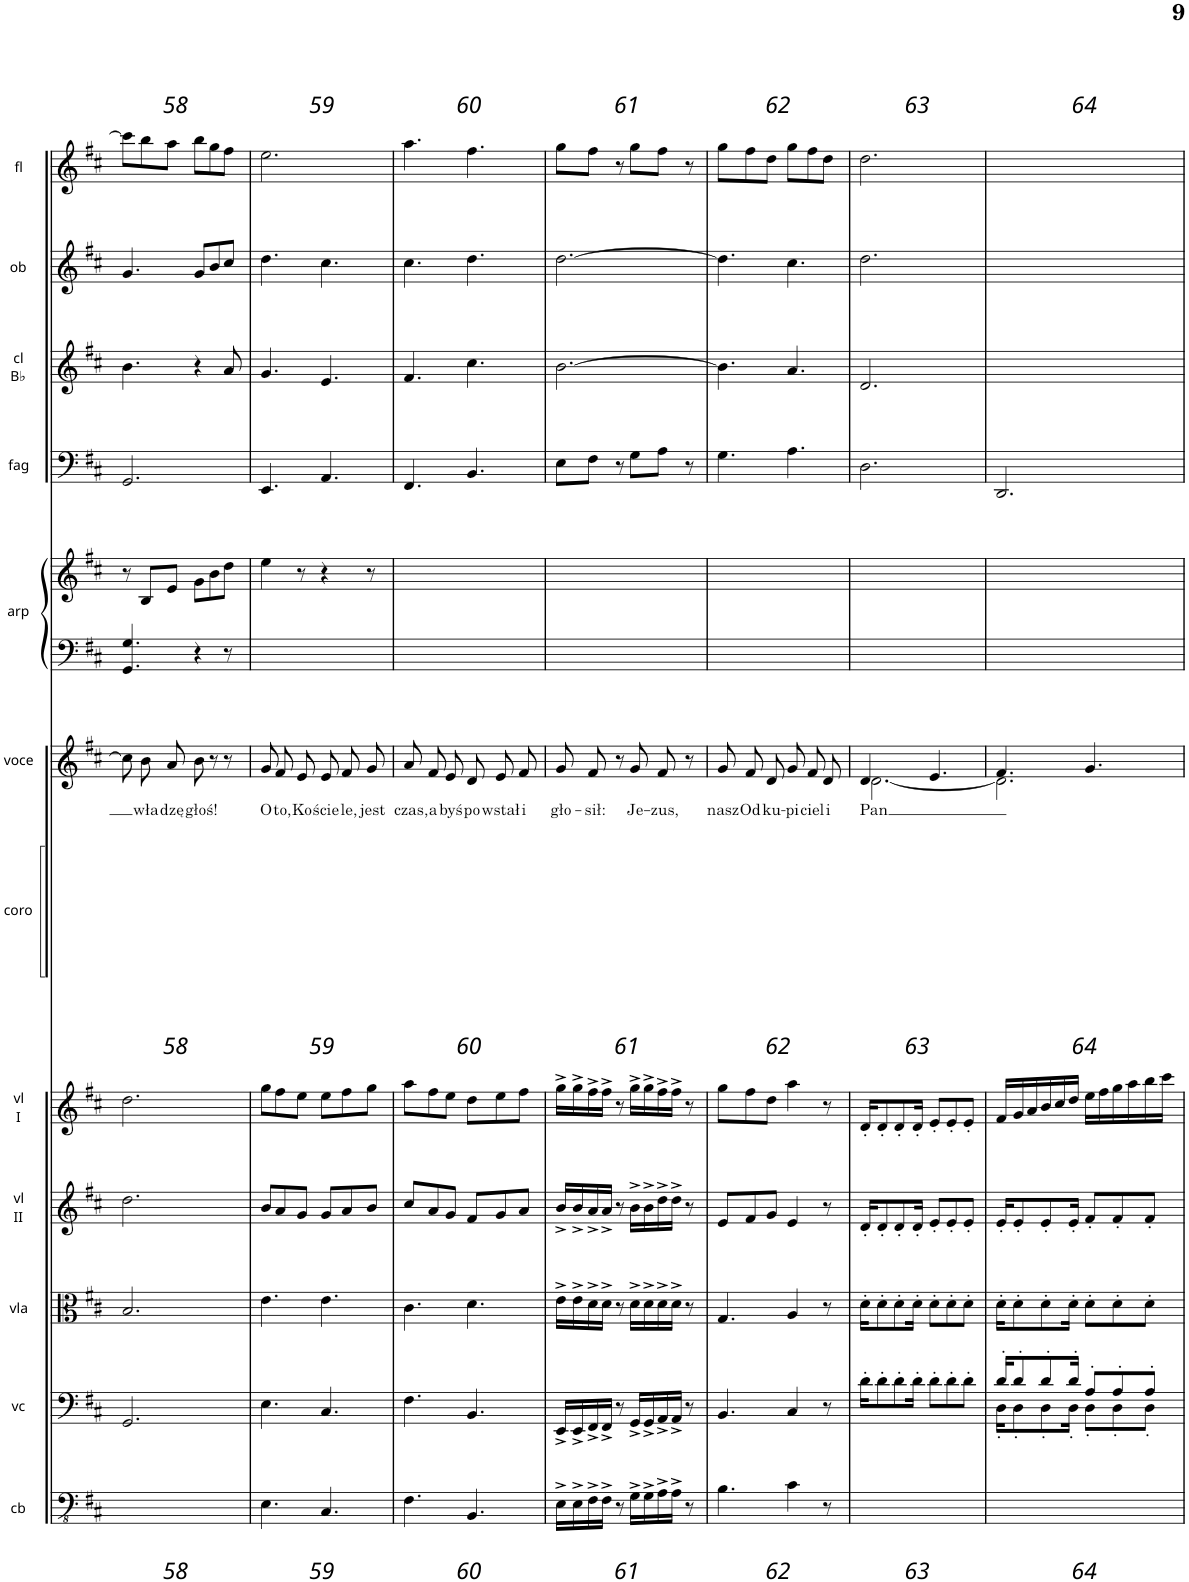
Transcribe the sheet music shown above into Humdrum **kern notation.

**kern	**kern	**kern	**kern	**kern	**kern	**kern	**kern	**text	**kern	**kern	**kern	**kern	**kern	**kern
*part12	*part11	*part10	*part9	*part8	*part7	*part7	*part6	*part6	*part5	*part5	*part4	*part3	*part2	*part1
*staff14	*staff13	*staff12	*staff11	*staff10	*staff9	*staff8	*staff7	*staff7	*staff6	*staff5	*staff4	*staff3	*staff2	*staff1
*I"contrabbassi	*I"violoncelli	*I"viole	*I"violini II	*I"violini I	*I"coro	*	*I"voce principale	*	*I"arpa	*	*I"fagotto	*I"clarinetto in Bb	*I"oboe	*I"flauto
*I'cb	*I'vc	*	*I'vl II	*I'vl I	*I'coro	*	*I'voce	*	*I'arp	*	*I'fag	*I'cl Bb	*I'ob	*I'fl
!!LO:PB:g=z
*clefFv4	*clefF4	*clefC3	*clefG2	*clefG2	*clefF4	*clefG2	*clefG2	*	*clefF4	*clefG2	*clefF4	*clefG2	*clefG2	*clefG2
*	*	*	*	*	*	*	*	*	*	*	*	*Trd1c2	*	*
*k[f#c#]	*k[f#c#]	*k[f#c#]	*k[f#c#]	*k[f#c#]	*k[f#c#]	*k[f#c#]	*k[f#c#]	*	*k[f#c#]	*k[f#c#]	*k[f#c#]	*k[f#c#]	*k[f#c#]	*k[f#c#]
*M6/8	*M6/8	*M6/8	*M6/8	*M6/8	*M6/8	*M6/8	*M6/8	*	*M6/8	*M6/8	*M6/8	*M6/8	*M6/8	*M6/8
=58	=58	=58	=58	=58	=58	=58	=58	=58	=58	=58	=58	=58	=58	=58
2.ryy	2.GG/	2.B/	2.dd\	2.dd\	2.ryy	2.ryy	8cc#\L]	.	4.GG/ 4.G/	8r	2.GG/	4.b\	4.g/	8ccc#\L]
!	!	!	!	!	!	!	!	!LO:LY:b	!	!	!	!	!	!
.	.	.	.	.	.	.	8b\	wła-	.	8B/L	.	.	.	8bb\
!	!	!	!	!	!	!	!	!LO:LY:b	!	!	!	!	!	!
.	.	.	.	.	.	.	8a\J	-dzę	.	8e/J	.	.	.	8aa\J
!	!	!	!	!	!	!	!	!LO:LY:b	!	!	!	!	!	!
.	.	.	.	.	.	.	8b\	głoś!	4r	8g\L	.	4r	8g/L	8bb\L
.	.	.	.	.	.	.	8r	.	.	8b\	.	.	8b/	8gg\
.	.	.	.	.	.	.	8r	.	8r	8dd\J	.	8a/	8cc#/J	8ff#\J
=59	=59	=59	=59	=59	=59	=59	=59	=59	=59	=59	=59	=59	=59	=59
!	!	!	!	!	!	!	!	!LO:LY:b	!	!	!	!	!	!
4.EE\	4.E\	4.e\	8b/L	8gg\L	2.ryy	2.ryy	8g/L	O-	2.ryy	4ee\	4.EE/	4.g/	4.dd\	2.ee\
!	!	!	!	!	!	!	!	!LO:LY:b	!	!	!	!	!	!
.	.	.	8a/	8ff#\	.	.	8f#/	-to,	.	.	.	.	.	.
!	!	!	!	!	!	!	!	!LO:LY:b	!	!	!	!	!	!
.	.	.	8g/J	8ee\J	.	.	8e/J	Ko-	.	8r	.	.	.	.
!	!	!	!	!	!	!	!	!LO:LY:b	!	!	!	!	!	!
4.CC#/	4.C#/	4.e\	8g/L	8ee\L	.	.	8e/L	-ście-	.	4r	4.AA/	4.e/	4.cc#\	.
!	!	!	!	!	!	!	!	!LO:LY:b	!	!	!	!	!	!
.	.	.	8a/	8ff#\	.	.	8f#/	-le,	.	.	.	.	.	.
!	!	!	!	!	!	!	!	!LO:LY:b	!	!	!	!	!	!
.	.	.	8b/J	8gg\J	.	.	8g/J	jest	.	8r	.	.	.	.
=60	=60	=60	=60	=60	=60	=60	=60	=60	=60	=60	=60	=60	=60	=60
!	!	!	!	!	!	!	!	!LO:LY:b	!	!	!	!	!	!
4.FF#\	4.F#\	4.c#\	8cc#/L	8aa\L	2.ryy	2.ryy	8a/L	czas,	2.ryy	2.ryy	4.FF#/	4.f#/	4.cc#\	4.aa\
!	!	!	!	!	!	!	!	!LO:LY:b	!	!	!	!	!	!
.	.	.	8a/	8ff#\	.	.	8f#/	a-	.	.	.	.	.	.
!	!	!	!	!	!	!	!	!LO:LY:b	!	!	!	!	!	!
.	.	.	8g/J	8ee\J	.	.	8e/J	-byś	.	.	.	.	.	.
!	!	!	!	!	!	!	!	!LO:LY:b	!	!	!	!	!	!
4.BBB/	4.BB/	4.d\	8f#/L	8dd\L	.	.	8d/L	po-	.	.	4.BB/	4.cc#\	4.dd\	4.ff#\
!	!	!	!	!	!	!	!	!LO:LY:b	!	!	!	!	!	!
.	.	.	8g/	8ee\	.	.	8e/	-wstał	.	.	.	.	.	.
!	!	!	!	!	!	!	!	!LO:LY:b	!	!	!	!	!	!
.	.	.	8a/J	8ff#\J	.	.	8f#/J	i	.	.	.	.	.	.
=61	=61	=61	=61	=61	=61	=61	=61	=61	=61	=61	=61	=61	=61	=61
!	!	!	!	!	!	!	!	!LO:LY:b	!	!	!	!	!	!
16EE^\LL	16EE^/LL	16e^\LL	16b^/LL	16gg^\LL	2.ryy	2.ryy	8g/L	gło-	2.ryy	2.ryy	8E\L	[2.b\	[2.dd\	8gg\L
16EE^\	16EE^/	16e^\	16b^/	16gg^\	.	.	.	.	.	.	.	.	.	.
!	!	!	!	!	!	!	!	!LO:LY:b	!	!	!	!	!	!
16FF#^\	16FF#^/	16d^\	16a^/	16ff#^\	.	.	8f#/J	-sił:	.	.	8F#\J	.	.	8ff#\J
16FF#^\JJ	16FF#^/JJ	16d^\JJ	16a^/JJ	16ff#^\JJ	.	.	.	.	.	.	.	.	.	.
8r	8r	8r	8r	8r	.	.	8r	.	.	.	8r	.	.	8r
!	!	!	!	!	!	!	!	!LO:LY:b	!	!	!	!	!	!
16GG^\LL	16GG^/LL	16d^\LL	16b^\LL	16gg^\LL	.	.	8g/L	Je-	.	.	8G\L	.	.	8gg\L
16GG^\	16GG^/	16d^\	16b^\	16gg^\	.	.	.	.	.	.	.	.	.	.
!	!	!	!	!	!	!	!	!LO:LY:b	!	!	!	!	!	!
16AA^\	16AA^/	16d^\	16dd^\	16ff#^\	.	.	8f#/J	-zus,	.	.	8A\J	.	.	8ff#\J
16AA^\JJ	16AA^/JJ	16d^\JJ	16dd^\JJ	16ff#^\JJ	.	.	.	.	.	.	.	.	.	.
8r	8r	8r	8r	8r	.	.	8r	.	.	.	8r	.	.	8r
=62	=62	=62	=62	=62	=62	=62	=62	=62	=62	=62	=62	=62	=62	=62
!	!	!	!	!	!	!	!	!LO:LY:b	!	!	!	!	!	!
4.BB\	4.BB/	4.G/	8e/L	8gg\L	2.ryy	2.ryy	8g/L	nasz	2.ryy	2.ryy	4.G\	4.b\]	4.dd\]	8gg\L
!	!	!	!	!	!	!	!	!LO:LY:b	!	!	!	!	!	!
.	.	.	8f#/	8ff#\	.	.	8f#/	Od-	.	.	.	.	.	8ff#\
!	!	!	!	!	!	!	!	!LO:LY:b	!	!	!	!	!	!
.	.	.	8g/J	8dd\J	.	.	8d/J	-ku-	.	.	.	.	.	8dd\J
!	!	!	!	!	!	!	!	!LO:LY:b	!	!	!	!	!	!
4C#\	4C#/	4A/	4e/	4aa\	.	.	8g/L	-pi-	.	.	4.A\	4.a/	4.cc#\	8gg\L
!	!	!	!	!	!	!	!	!LO:LY:b	!	!	!	!	!	!
.	.	.	.	.	.	.	8f#/	-ciel	.	.	.	.	.	8ff#\
!	!	!	!	!	!	!	!	!LO:LY:b	!	!	!	!	!	!
8r	8r	8r	8r	8r	.	.	8d/J	i	.	.	.	.	.	8dd\J
=63	=63	=63	=63	=63	=63	=63	=63	=63	=63	=63	=63	=63	=63	=63
!	!	!	!	!	!	!	!	!LO:LY:b	!	!	!	!	!	!
*	*	*	*	*	*	*	*^	*	*	*	*	*	*	*
2.ryy	16d'\KL	16d'\KL	16d'/KL	16d'/KL	2.ryy	2.ryy	4.d/	[2.d\	Pan	2.ryy	2.ryy	2.D\	2.d/	2.dd\	2.dd\
.	8d'\	8d'\	8d'/	8d'/	.	.	.	.	.	.	.	.	.	.	.
.	8d'\	8d'\	8d'/	8d'/	.	.	.	.	.	.	.	.	.	.	.
.	16d'\Jk	16d'\Jk	16d'/Jk	16d'/Jk	.	.	.	.	.	.	.	.	.	.	.
.	8d'\L	8d'\L	8e'/L	8e'/L	.	.	4.e/	.	.	.	.	.	.	.	.
.	8d'\	8d'\	8e'/	8e'/	.	.	.	.	.	.	.	.	.	.	.
.	8d'\J	8d'\J	8e'/J	8e'/J	.	.	.	.	.	.	.	.	.	.	.
=64	=64	=64	=64	=64	=64	=64	=64	=64	=64	=64	=64	=64	=64	=64	=64
*	*^	*	*	*	*	*	*	*	*	*	*	*	*	*	*
2.ryy	16d'/KL	16D'\KL	16d'\KL	16e'/KL	16f#/LL	2.ryy	2.ryy	4.f#/	2.d\]	.	2.ryy	2.ryy	2.DD/	2.ryy	2.ryy	2.ryy
.	8d'/	8D'\	8d'\	8e'/	16g/	.	.	.	.	.	.	.	.	.	.	.
.	.	.	.	.	16a/	.	.	.	.	.	.	.	.	.	.	.
.	8d'/	8D'\	8d'\	8e'/	16b/	.	.	.	.	.	.	.	.	.	.	.
.	.	.	.	.	16cc#/	.	.	.	.	.	.	.	.	.	.	.
.	16d'/Jk	16D'\Jk	16d'\Jk	16e'/Jk	16dd/JJ	.	.	.	.	.	.	.	.	.	.	.
.	8A'/L	8D'\L	8d'\L	8f#'/L	16ee\LL	.	.	4.g/	.	.	.	.	.	.	.	.
.	.	.	.	.	16ff#\	.	.	.	.	.	.	.	.	.	.	.
.	8A'/	8D'\	8d'\	8f#'/	16gg\	.	.	.	.	.	.	.	.	.	.	.
.	.	.	.	.	16aa\	.	.	.	.	.	.	.	.	.	.	.
.	8A'/J	8D'\J	8d'\J	8f#'/J	16bb\	.	.	.	.	.	.	.	.	.	.	.
.	.	.	.	.	16ccc#\JJ	.	.	.	.	.	.	.	.	.	.	.
*	*v	*v	*	*	*	*	*	*v	*v	*	*	*	*	*	*	*
=	=	=	=	=	=	=	=	=	=	=	=	=	=	=
*-	*-	*-	*-	*-	*-	*-	*-	*-	*-	*-	*-	*-	*-	*-
